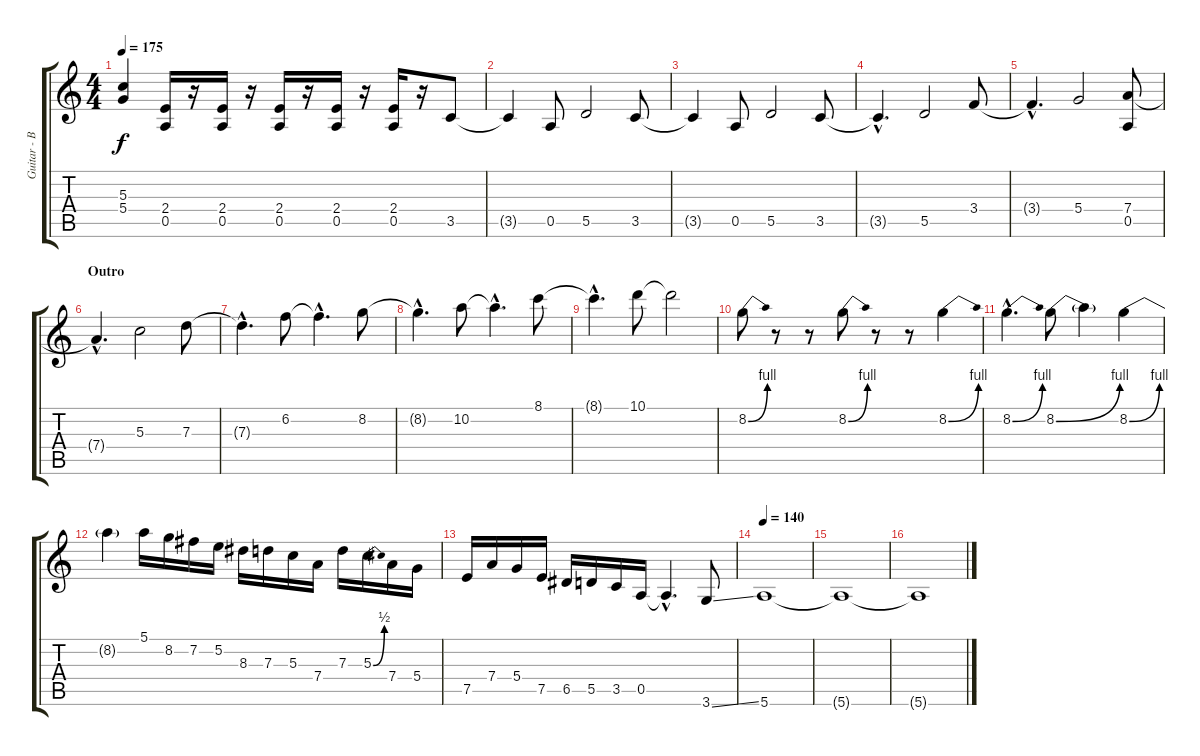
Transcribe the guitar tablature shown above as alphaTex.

\track ("Guitar - Blackmore" "Guitar - B") {instrument distortionguitar}
\staff {score tabs}
\tuning (E4 B3 G3 D3 A2 E2) {hide}
\ts (4 4)
\tempo 175
\clef g2
\ks c
(5.3{t} 5.4{t}).4{dy f} (2.4 0.5).16 r.16 (2.4 0.5).16 r.16 (2.4 0.5).16 r.16 (2.4 0.5).16 r.16 (2.4 0.5).16 r.16 3.5.8 |
3.5{t}.4 0.5.8 5.5.2 3.5.8 |
3.5{t}.4 0.5.8 5.5.2 3.5.8 |
3.5{hac t}.4{d} 5.5.2 3.4.8 |
3.4{hac t}.4{d} 5.4.2 (7.4 0.5).8 |
\section ("" "Outro")
7.4{hac t}.4{d} 5.3.2 7.3.8 |
7.3{hac t}.4{d} 6.2.8 6.2{hac t}.4{d} 8.2.8 |
8.2{hac t}.4{d} 10.2.8 10.2{hac t}.4{d} 8.1.8 |
8.1{hac t}.4{d} 10.1.8 10.1{t}.2 |
8.2{be (bend 0 0 60 4)}.8 r.8 r.8 8.2{be (bend 0 0 60 4)}.8 r.8 r.8 8.2{be (bend 0 0 60 4)}.4 |
8.2{be (bend 0 0 60 4) hac}.4{d} 8.2{be (bend 0 0 60 4)}.8 8.2{t}.4 8.2{be (bend 0 0 60 4)}.4 |
8.2{t}.4 5.1.16 8.2.16 7.2.16 5.2.16 8.3.16 7.3.16 5.3.16 7.4.16 7.3.16 5.3{be (bend 0 0 60 2)}.16 7.4.16 5.4.16 |
7.5.16 7.4.16 5.4.16 7.5.16 6.5.16 5.5.16 3.5.16 0.5.16 0.5{hac t}.4{d} 3.6{ss}.8 |
\tempo 140
5.6.1 |
5.6{t}.1 |
5.6{t}.1
